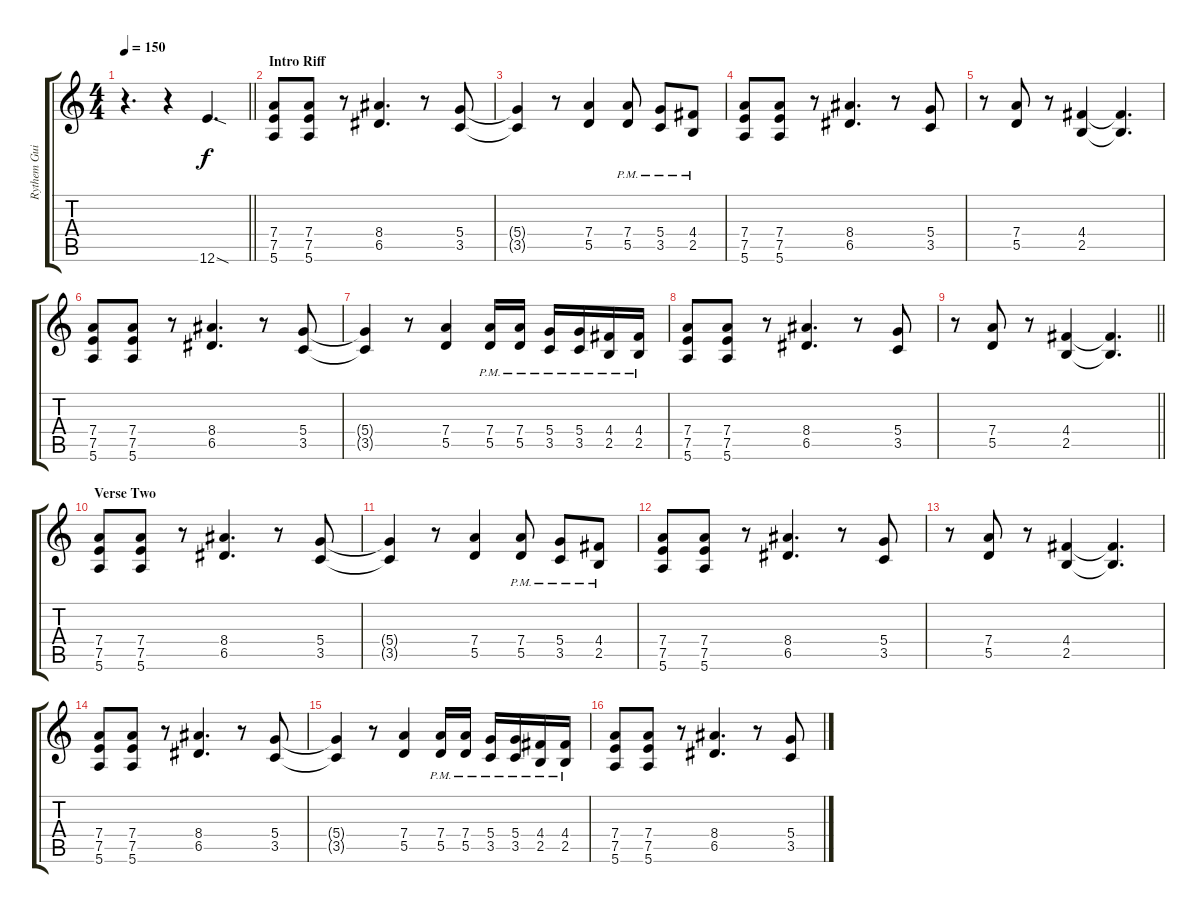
\track ("Rythem Guitar" "Rythem Gui") {instrument overdrivenguitar}
\staff {score tabs}
\tuning (E4 B3 G3 D3 A2 E2) {hide}
\ts (4 4)
\tempo 150
\clef g2
\barLineRight lightlight
\ks c
r.4{d dy f} r.4 12.6{sod}.4{d} |
\section ("" "Intro Riff")
(7.4 7.5 5.6).8 (7.4 7.5 5.6).8 r.8 (8.4 6.5).4{d} r.8 (5.4 3.5).8 |
(5.4{t} 3.5{t}).4 r.8 (7.4 5.5).4 (7.4{pm} 5.5{pm}).8 (5.4{pm} 3.5{pm}).8 (4.4{pm} 2.5{pm}).8 |
(7.4 7.5 5.6).8 (7.4 7.5 5.6).8 r.8 (8.4 6.5).4{d} r.8 (5.4 3.5).8 |
r.8 (7.4 5.5).8 r.8 (4.4 2.5).4 (4.4{t} 2.5{t}).4{d} |
(7.4 7.5 5.6).8 (7.4 7.5 5.6).8 r.8 (8.4 6.5).4{d} r.8 (5.4 3.5).8 |
(5.4{t} 3.5{t}).4 r.8 (7.4 5.5).4 (7.4{pm} 5.5{pm}).16 (7.4{pm} 5.5{pm}).16 (5.4{pm} 3.5{pm}).16 (5.4{pm} 3.5{pm}).16 (4.4{pm} 2.5{pm}).16 (4.4{pm} 2.5{pm}).16 |
(7.4 7.5 5.6).8 (7.4 7.5 5.6).8 r.8 (8.4 6.5).4{d} r.8 (5.4 3.5).8 |
\barLineRight lightlight
r.8 (7.4 5.5).8 r.8 (4.4 2.5).4 (4.4{t} 2.5{t}).4{d} |
\section ("" "Verse Two")
(7.4 7.5 5.6).8 (7.4 7.5 5.6).8 r.8 (8.4 6.5).4{d} r.8 (5.4 3.5).8 |
(5.4{t} 3.5{t}).4 r.8 (7.4 5.5).4 (7.4{pm} 5.5{pm}).8 (5.4{pm} 3.5{pm}).8 (4.4{pm} 2.5{pm}).8 |
(7.4 7.5 5.6).8 (7.4 7.5 5.6).8 r.8 (8.4 6.5).4{d} r.8 (5.4 3.5).8 |
r.8 (7.4 5.5).8 r.8 (4.4 2.5).4 (4.4{t} 2.5{t}).4{d} |
(7.4 7.5 5.6).8 (7.4 7.5 5.6).8 r.8 (8.4 6.5).4{d} r.8 (5.4 3.5).8 |
(5.4{t} 3.5{t}).4 r.8 (7.4 5.5).4 (7.4{pm} 5.5{pm}).16 (7.4{pm} 5.5{pm}).16 (5.4{pm} 3.5{pm}).16 (5.4{pm} 3.5{pm}).16 (4.4{pm} 2.5{pm}).16 (4.4{pm} 2.5{pm}).16 |
(7.4 7.5 5.6).8 (7.4 7.5 5.6).8 r.8 (8.4 6.5).4{d} r.8 (5.4 3.5).8
